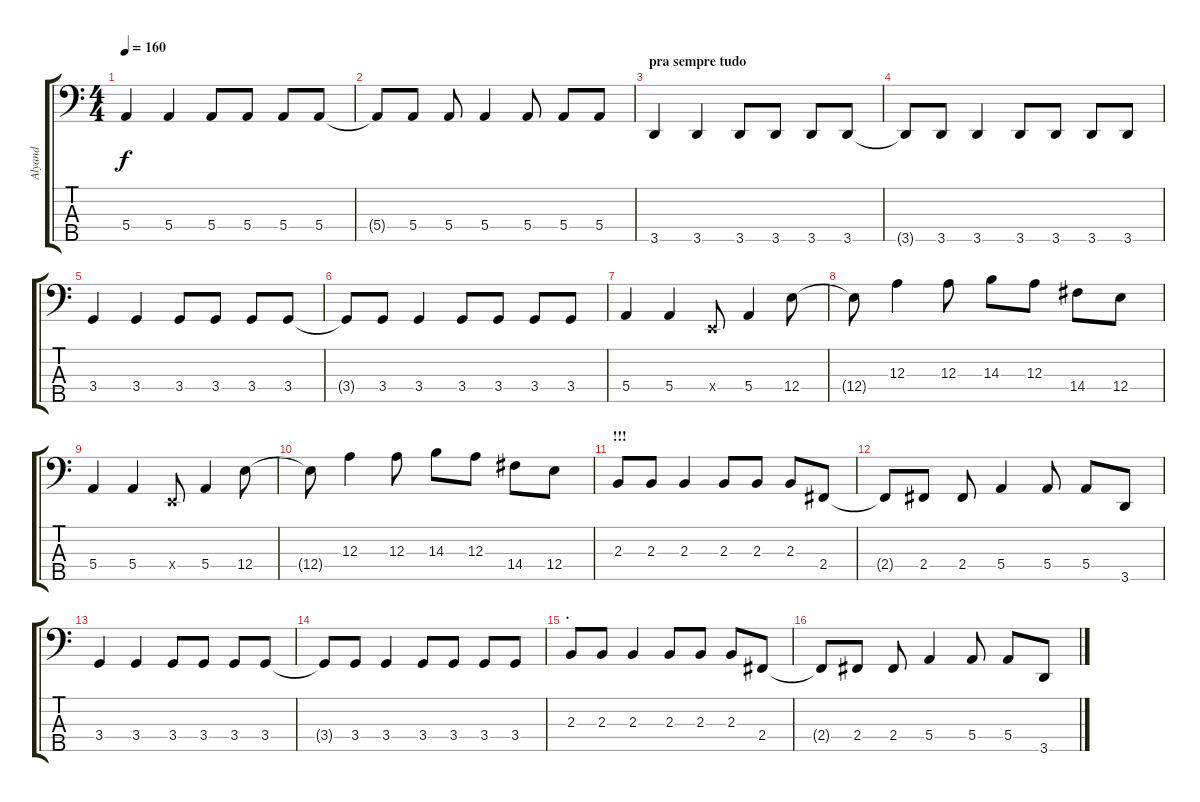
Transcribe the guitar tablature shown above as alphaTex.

\track ("Alyand" "Alyand") {instrument electricbasspick}
\staff {score tabs}
\tuning (G2 D2 A1 E1 B0) {hide}
\ts (4 4)
\tempo 160
\clef f4
\ks c
5.4.4{dy f} 5.4.4 5.4.8 5.4.8 5.4.8 5.4.8 |
5.4{t}.8 5.4.8 5.4.8 5.4.4 5.4.8 5.4.8 5.4.8 |
\section ("" "pra sempre tudo")
3.5.4 3.5.4 3.5.8 3.5.8 3.5.8 3.5.8 |
3.5{t}.8 3.5.8 3.5.4 3.5.8 3.5.8 3.5.8 3.5.8 |
3.4.4 3.4.4 3.4.8 3.4.8 3.4.8 3.4.8 |
3.4{t}.8 3.4.8 3.4.4 3.4.8 3.4.8 3.4.8 3.4.8 |
5.4.4 5.4.4 0.4{x}.8 5.4.4 12.4.8 |
12.4{t}.8 12.3.4 12.3.8 14.3.8 12.3.8 14.4.8 12.4.8 |
5.4.4 5.4.4 0.4{x}.8 5.4.4 12.4.8 |
12.4{t}.8 12.3.4 12.3.8 14.3.8 12.3.8 14.4.8 12.4.8 |
\section ("" "!!!")
2.3.8 2.3.8 2.3.4 2.3.8 2.3.8 2.3.8 2.4.8 |
2.4{t}.8 2.4.8 2.4.8 5.4.4 5.4.8 5.4.8 3.5.8 |
3.4.4 3.4.4 3.4.8 3.4.8 3.4.8 3.4.8 |
3.4{t}.8 3.4.8 3.4.4 3.4.8 3.4.8 3.4.8 3.4.8 |
\section ("" ".")
2.3.8 2.3.8 2.3.4 2.3.8 2.3.8 2.3.8 2.4.8 |
2.4{t}.8 2.4.8 2.4.8 5.4.4 5.4.8 5.4.8 3.5.8
